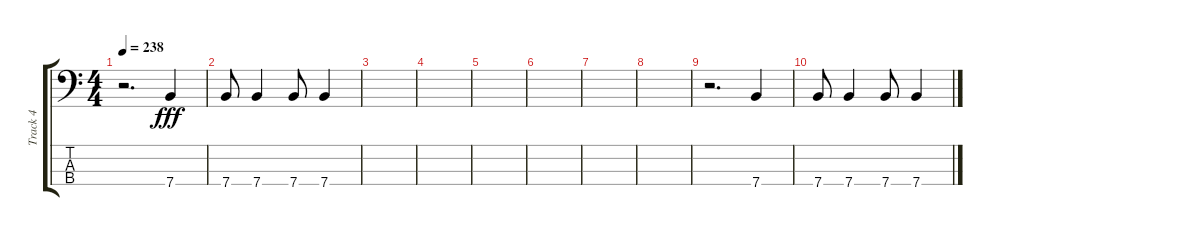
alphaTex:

\track ("Track 4" "Track 4") {instrument electricbassfinger}
\staff {score tabs}
\tuning (G2 D2 A1 E1) {hide}
\ts (4 4)
\tempo 238
\clef f4
\ks c
r.2{d dy fff} 7.4.4 |
7.4.8 7.4.4 7.4.8 7.4.4 |
|
|
|
|
|
|
r.2{d} 7.4.4 |
7.4.8 7.4.4 7.4.8 7.4.4
